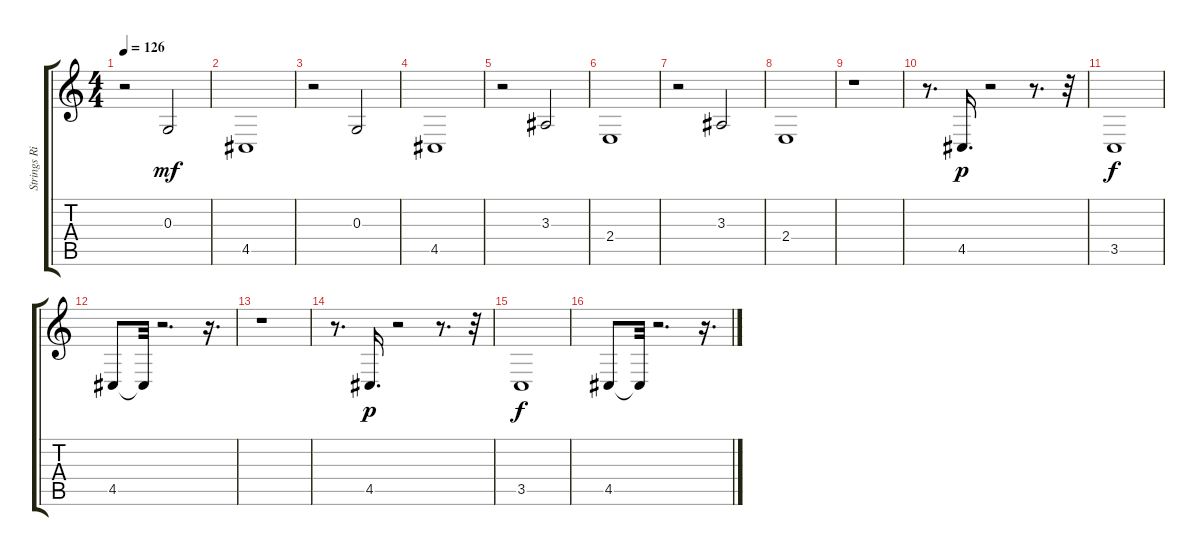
\track ("Strings Right" "Strings Ri") {instrument stringensemble1}
\staff {score tabs}
\tuning (E4 B3 G3 D3 A2 E2) {hide}
\ts (4 4)
\tempo 126
\clef g2
\ks c
r.2{dy mf} 0.3.2 |
4.5.1 |
r.2 0.3.2 |
4.5.1 |
r.2 3.3.2 |
2.4.1 |
r.2 3.3.2 |
2.4.1 |
r.1 |
r.8{d} 4.5.16{d dy p instrument stringensemble1} r.2 r.8{d} r.32 |
3.5.1{dy f volume 8} |
4.5.8{volume 12} 4.5{t}.32 r.2{d} r.16{d} |
r.1 |
r.8{d} 4.5.16{d dy p} r.2 r.8{d} r.32 |
3.5.1{dy f volume 8} |
4.5.8{volume 12} 4.5{t}.32 r.2{d} r.16{d}
